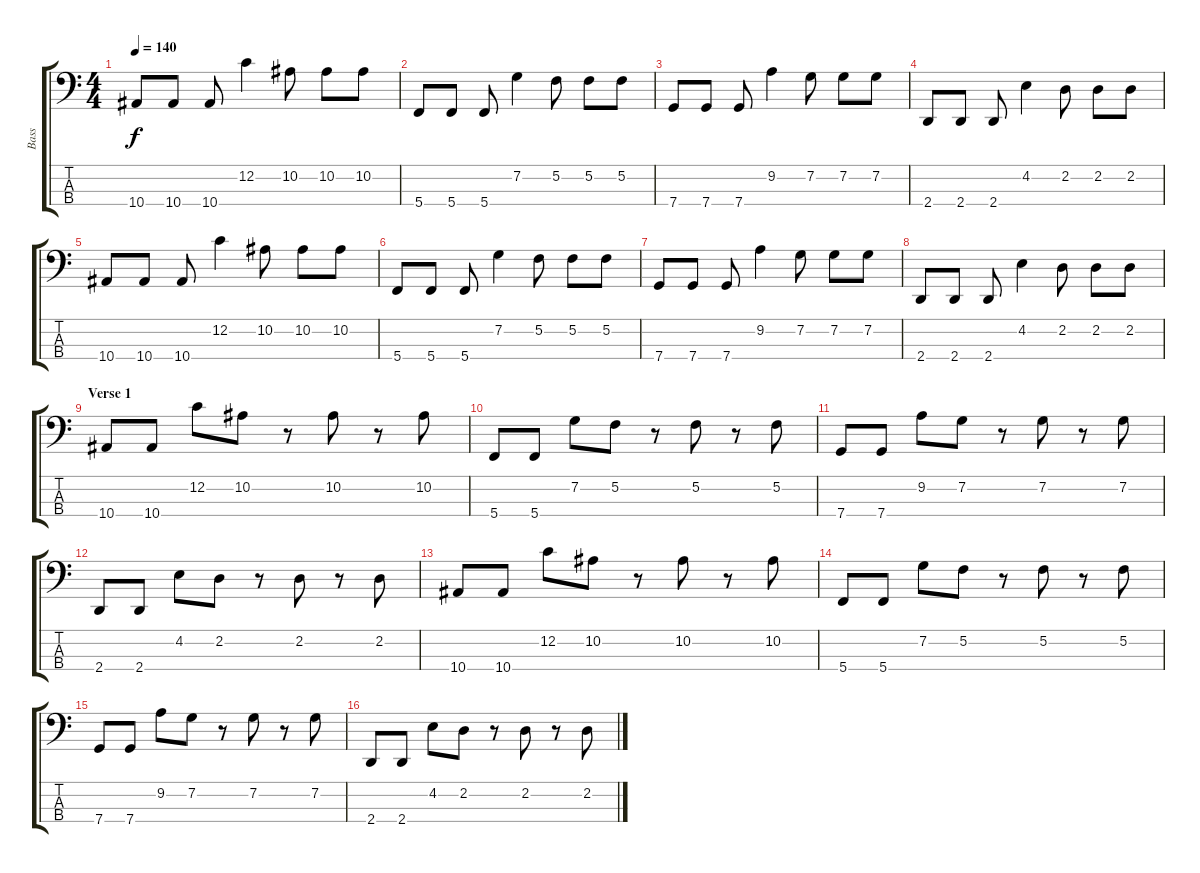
\track ("Bass" "Bass") {instrument electricbasspick}
\staff {score tabs}
\tuning (F2 C2 G1 C1) {hide}
\ts (4 4)
\tempo 140
\clef f4
\ks c
10.4.8{dy f} 10.4.8 10.4.8 12.2.4 10.2.8 10.2.8 10.2.8 |
5.4.8 5.4.8 5.4.8 7.2.4 5.2.8 5.2.8 5.2.8 |
7.4.8 7.4.8 7.4.8 9.2.4 7.2.8 7.2.8 7.2.8 |
2.4.8 2.4.8 2.4.8 4.2.4 2.2.8 2.2.8 2.2.8 |
10.4.8 10.4.8 10.4.8 12.2.4 10.2.8 10.2.8 10.2.8 |
5.4.8 5.4.8 5.4.8 7.2.4 5.2.8 5.2.8 5.2.8 |
7.4.8 7.4.8 7.4.8 9.2.4 7.2.8 7.2.8 7.2.8 |
2.4.8 2.4.8 2.4.8 4.2.4 2.2.8 2.2.8 2.2.8 |
\section ("" "Verse 1")
10.4.8 10.4.8 12.2.8 10.2.8 r.8 10.2.8 r.8 10.2.8 |
5.4.8 5.4.8 7.2.8 5.2.8 r.8 5.2.8 r.8 5.2.8 |
7.4.8 7.4.8 9.2.8 7.2.8 r.8 7.2.8 r.8 7.2.8 |
2.4.8 2.4.8 4.2.8 2.2.8 r.8 2.2.8 r.8 2.2.8 |
10.4.8 10.4.8 12.2.8 10.2.8 r.8 10.2.8 r.8 10.2.8 |
5.4.8 5.4.8 7.2.8 5.2.8 r.8 5.2.8 r.8 5.2.8 |
7.4.8 7.4.8 9.2.8 7.2.8 r.8 7.2.8 r.8 7.2.8 |
2.4.8 2.4.8 4.2.8 2.2.8 r.8 2.2.8 r.8 2.2.8
